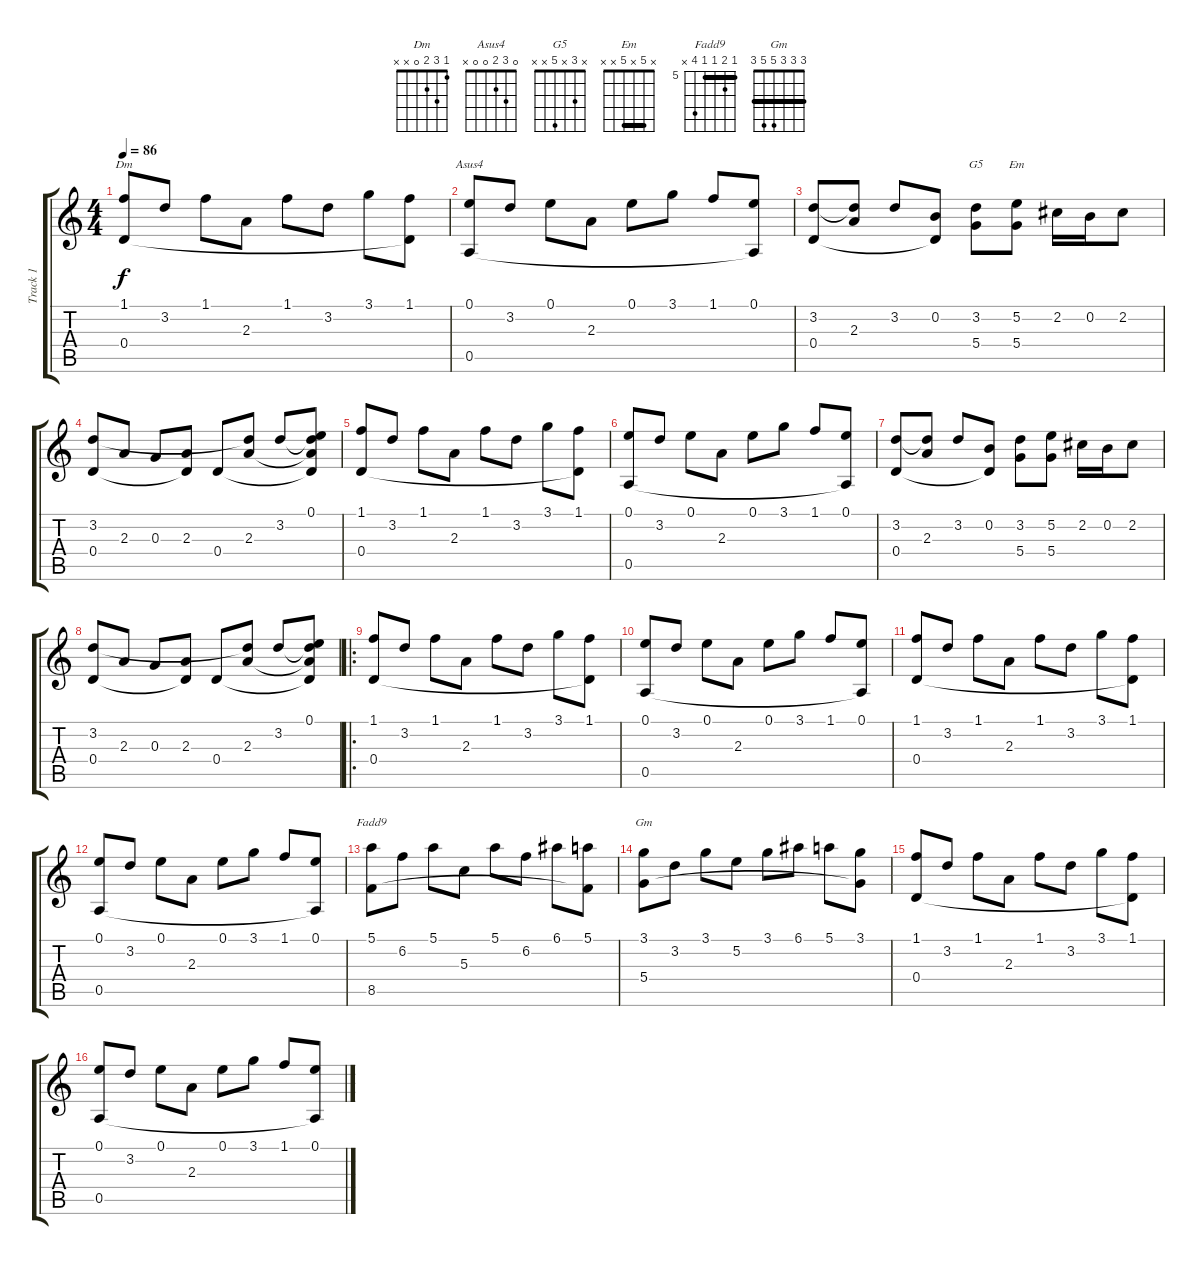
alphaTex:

\track ("Track 1" "Track 1") {instrument acousticguitarnylon}
\staff {score tabs}
\tuning (E4 B3 G3 D3 A2 E2) {hide}
\chord ("Dm" 1 3 2 0 x x)
\chord ("Asus4" 0 3 2 0 0 x)
\chord ("G5" x 3 x 5 x x)
\chord ("Em" x 5 x 5 x x) {barre 5}
\chord ("Fadd9" 5 6 5 5 8 x) {firstfret 5 barre 5}
\chord ("Gm" 3 3 3 5 5 3) {barre 3}
\ts (4 4)
\tempo 86
\clef g2
\ks c
(1.1 0.4).8{ch "Dm" dy f instrument acousticguitarnylon} 3.2.8 1.1.8 2.3.8 1.1.8 3.2.8 3.1.8 (1.1 0.4{t}).8 |
(0.1 0.5).8{ch "Asus4"} 3.2.8 0.1.8 2.3.8 0.1.8 3.1.8 1.1.8 (0.1 0.5{t}).8 |
(3.2 0.4).8 (3.2{t} 2.3).8 3.2.8 (0.2 0.4{t}).8 (3.2 5.4).8{ch "G5"} (5.2 5.4).8{ch "Em"} 2.2.16 0.2.16 2.2.8 |
(3.2 0.4).8 2.3.8 0.3.8 (2.3 0.4{t}).8 0.4.8 (3.2{t} 2.3).8 3.2.8 (0.1 3.2{t} 2.3{t} 0.4{t}).8 |
(1.1 0.4).8 3.2.8 1.1.8 2.3.8 1.1.8 3.2.8 3.1.8 (1.1 0.4{t}).8 |
(0.1 0.5).8 3.2.8 0.1.8 2.3.8 0.1.8 3.1.8 1.1.8 (0.1 0.5{t}).8 |
(3.2 0.4).8 (3.2{t} 2.3).8 3.2.8 (0.2 0.4{t}).8 (3.2 5.4).8 (5.2 5.4).8 2.2.16 0.2.16 2.2.8 |
(3.2 0.4).8 2.3.8 0.3.8 (2.3 0.4{t}).8 0.4.8 (3.2{t} 2.3).8 3.2.8 (0.1 3.2{t} 2.3{t} 0.4{t}).8 |
\ro
(1.1 0.4).8 3.2.8 1.1.8 2.3.8 1.1.8 3.2.8 3.1.8 (1.1 0.4{t}).8 |
(0.1 0.5).8 3.2.8 0.1.8 2.3.8 0.1.8 3.1.8 1.1.8 (0.1 0.5{t}).8 |
(1.1 0.4).8 3.2.8 1.1.8 2.3.8 1.1.8 3.2.8 3.1.8 (1.1 0.4{t}).8 |
(0.1 0.5).8 3.2.8 0.1.8 2.3.8 0.1.8 3.1.8 1.1.8 (0.1 0.5{t}).8 |
(5.1 8.5).8{ch "Fadd9"} 6.2.8 5.1.8 5.3.8 5.1.8 6.2.8 6.1.8 (5.1 8.5{t}).8 |
(3.1 5.4).8{ch "Gm"} 3.2.8 3.1.8 5.2.8 3.1.8 6.1.8 5.1.8 (3.1 5.4{t}).8 |
(1.1 0.4).8 3.2.8 1.1.8 2.3.8 1.1.8 3.2.8 3.1.8 (1.1 0.4{t}).8 |
(0.1 0.5).8 3.2.8 0.1.8 2.3.8 0.1.8 3.1.8 1.1.8 (0.1 0.5{t}).8
